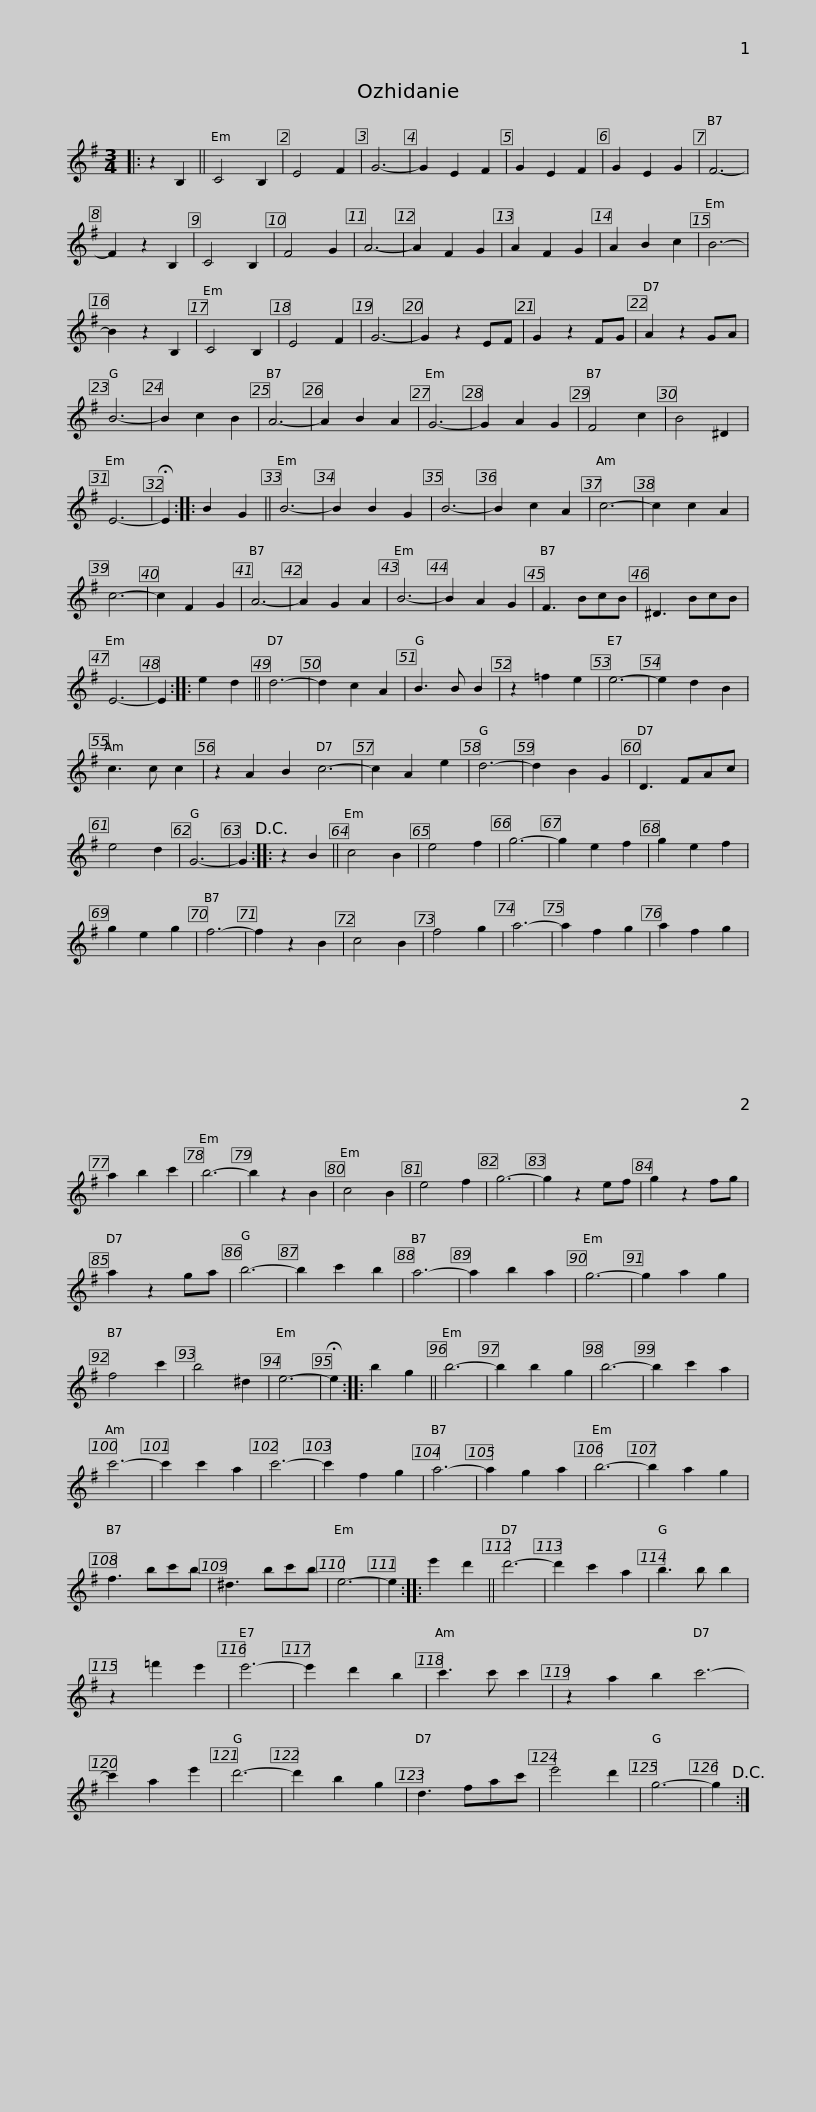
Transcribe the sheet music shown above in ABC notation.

X:1
L:1/8
M:3/4
I:linebreak $
K:Emin
V:1 treble
V:1
|: z2 B,2 || C4 B,2 | E4 F2 | G6- | G2 E2 F2 | %5
 G2 E2 F2 | G2 E2 G2 | F6- | F2 z2 B,2 | C4 B,2 | %10
 F4 G2 | A6- | A2 F2 G2 | A2 F2 G2 |$ A2 B2 c2 | %15
 B6- | B2 z2 B,2 | C4 B,2 | E4 F2 | G6- | %20
 G2 z2 EF | G2 z2 FG | A2 z2 GA | B6- | B2 c2 B2 | %25
 A6- | A2 B2 A2 | G6- |$ G2 A2 G2 | F4 c2 | %30
 B4 ^D2 | E6- | !fermata!E2 :: B2 G2 || B6- | %35
 B2 B2 G2 | B6- | B2 c2 A2 | c6- | c2 c2 A2 | %40
 c6- | c2 F2 G2 | A6- |$ A2 G2 A2 | B6- | %45
 B2 A2 G2 | F3 BcB | ^D3 BcB | E6- | E2 :: %50
 e2 d2 || d6- | d2 c2 A2 | B3 B B2 | z2 =f2 e2 | %55
 e6- |$ e2 d2 B2 | c3 c c2 | z2 A2 B2 c6- | c2 A2 e2 | %60
 d6- | d2 B2 G2 | D3 FAc | e4 d2 | G6- | %65
 G2!D.C.! :: z2 B2 || c4 B2 | e4 f2 | g6- |$ %70
 g2 e2 f2 | g2 e2 f2 | g2 e2 g2 | f6- | f2 z2 B2 | %75
 c4 B2 | f4 g2 | a6- | a2 f2 g2 | a2 f2 g2 | %80
 a2 b2 c'2 | b6- | b2 z2 B2 | c4 B2 |$ e4 f2 | %85
 g6- | g2 z2 ef | g2 z2 fg | a2 z2 ga | b6- | %90
 b2 c'2 b2 | a6- | a2 b2 a2 | g6- | g2 a2 g2 | %95
 f4 c'2 | b4 ^d2 |$ e6- | !fermata!e2 :: b2 g2 || %100
 b6- | b2 b2 g2 | b6- | b2 c'2 a2 | c'6- | %105
 c'2 c'2 a2 | c'6- | c'2 f2 g2 | a6- | a2 g2 a2 | %110
 b6- |$ b2 a2 g2 | f3 bc'b | ^d3 bc'b | e6- | %115
 e2 :: e'2 d'2 || d'6- | d'2 c'2 a2 | b3 b b2 | %120
 z2 =f'2 e'2 | e'6- | e'2 d'2 b2 |$ c'3 c' c'2 | z2 a2 b2 c'6- | %125
 c'2 a2 e'2 | d'6- | d'2 b2 g2 | d3 fac' | e'4 d'2 | %130
 g6- | g2!D.C.! :| %132
